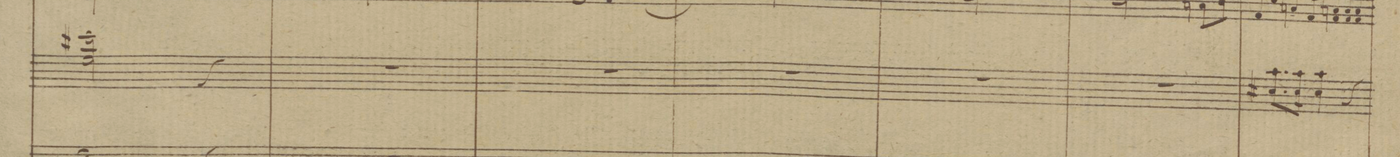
**kern	**dynam
*I"Clarinetti in B	*
*clefG2	*
*k[b-]	*
*M3/4	*
2bbX 2dd\	.
4r	.
=21	=21
2.r	.
=22	=22
2.r	.
=23	=23
2.r	.
=24	=24
2.r	.
=25	=25
2.r	.
=26	=26
*8\right	*
8.ggL 8.bX\	.
*16\right	*
16ggJk 16b\	.
4gg 4b\	.
4r	.
=27	=27
*-	*-
